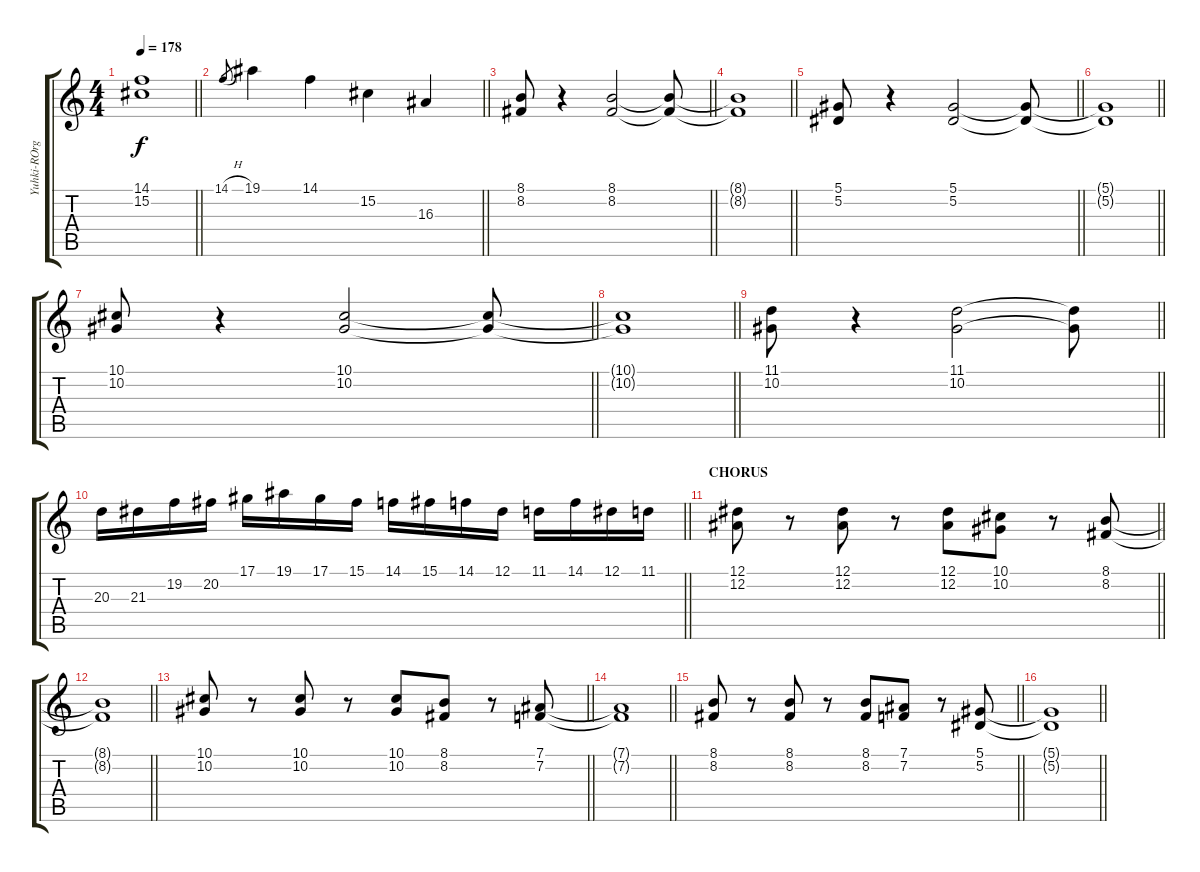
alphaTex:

\track ("Yuhki-ROrgan" "Yuhki-ROrg") {instrument rockorgan}
\staff {score tabs}
\tuning (Eb4 Bb3 Gb3 Db3 Ab2 Eb2) {hide}
\ts (4 4)
\tempo 178
\clef g2
\barLineRight lightlight
\ks c
(14.1 15.2).1{dy f} |
\barLineRight lightlight
14.1{h}.8{gr} 19.1.4 14.1.4 15.2.4 16.3.4 |
\barLineRight lightlight
(8.1 8.2).8 r.4 (8.1 8.2).2 (8.1{t} 8.2{t}).8 |
\barLineRight lightlight
(8.1{t} 8.2{t}).1 |
\barLineRight lightlight
(5.1 5.2).8 r.4 (5.1 5.2).2 (5.1{t} 5.2{t}).8 |
\barLineRight lightlight
(5.1{t} 5.2{t}).1 |
\barLineRight lightlight
(10.1 10.2).8 r.4 (10.1 10.2).2 (10.1{t} 10.2{t}).8 |
\barLineRight lightlight
(10.1{t} 10.2{t}).1 |
\barLineRight lightlight
(11.1 10.2).8 r.4 (11.1 10.2).2 (11.1{t} 10.2{t}).8 |
\barLineRight lightlight
20.3.16 21.3.16 19.2.16 20.2.16 17.1.16 19.1.16 17.1.16 15.1.16 14.1.16 15.1.16 14.1.16 12.1.16 11.1.16 14.1.16 12.1.16 11.1.16 |
\section ("" "CHORUS")
\barLineRight lightlight
(12.1 12.2).8 r.8 (12.1 12.2).8 r.8 (12.1 12.2).8 (10.1 10.2).8 r.8 (8.1 8.2).8 |
\barLineRight lightlight
(8.1{t} 8.2{t}).1 |
\barLineRight lightlight
(10.1 10.2).8 r.8 (10.1 10.2).8 r.8 (10.1 10.2).8 (8.1 8.2).8 r.8 (7.1 7.2).8 |
\barLineRight lightlight
(7.1{t} 7.2{t}).1 |
\barLineRight lightlight
(8.1 8.2).8 r.8 (8.1 8.2).8 r.8 (8.1 8.2).8 (7.1 7.2).8 r.8 (5.1 5.2).8 |
\barLineRight lightlight
(5.1{t} 5.2{t}).1
